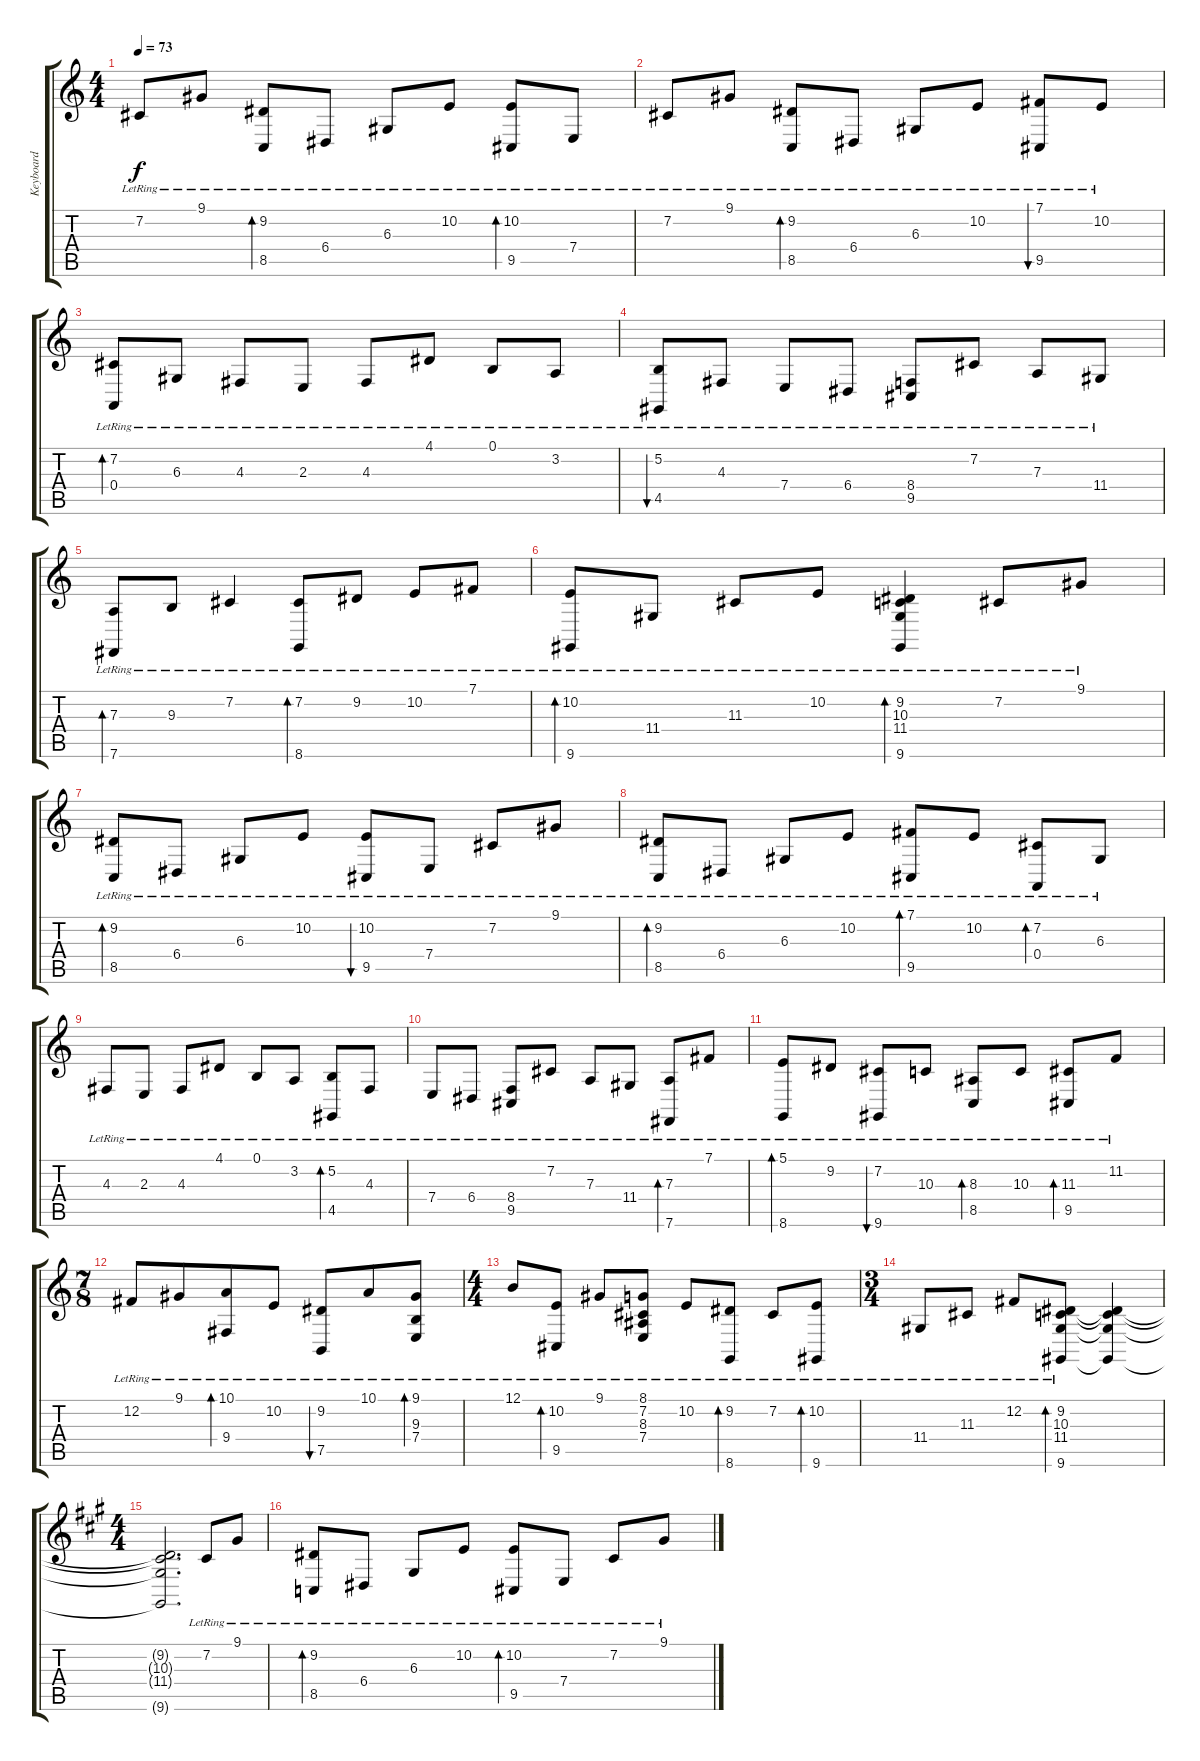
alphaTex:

\track ("Keyboard" "Keyboard") {instrument orchestralharp}
\staff {score tabs}
\tuning (B3 Gb3 D3 A2 E2 B1) {hide}
\ts (4 4)
\tempo 73
\clef g2
\ks c
7.2{lr}.8{dy f instrument orchestralharp} 9.1{lr}.8 (9.2{lr} 8.5{lr}).8{bd 120} 6.4{lr}.8 6.3{lr}.8 10.2{lr}.8 (10.2{lr} 9.5{lr}).8{bd 120} 7.4{lr}.8 |
7.2{lr}.8 9.1{lr}.8 (9.2{lr} 8.5{lr}).8{bd 120} 6.4{lr}.8 6.3{lr}.8 10.2{lr}.8 (7.1{lr} 9.5{lr}).8{bu 120} 10.2{lr}.8 |
(7.2{lr} 0.4{lr}).8{bd 120} 6.3{lr}.8 4.3{lr}.8 2.3{lr}.8 4.3{lr}.8 4.1{lr}.8 0.1{lr}.8 3.2{lr}.8 |
(5.2{lr} 4.5{lr}).8{bu 480} 4.3{lr}.8 7.4{lr}.8 6.4{lr}.8 (8.4{lr} 9.5{lr}).8 7.2{lr}.8 7.3{lr}.8 11.4{lr}.8 |
(7.3{lr} 7.6{lr}).8{bd 120} 9.3{lr}.8 7.2{lr}.4 (7.2{lr} 8.6{lr}).8{bd 120} 9.2{lr}.8 10.2{lr}.8 7.1{lr}.8 |
(10.2{lr} 9.6{lr}).8{bd 120} 11.4{lr}.8 11.3{lr}.8 10.2{lr}.8 (9.2 10.3 11.4 9.6{lr}).4{bd 120} 7.2{lr}.8 9.1{lr}.8 |
(9.2{lr} 8.5{lr}).8{bd 120} 6.4{lr}.8 6.3{lr}.8 10.2{lr}.8 (10.2{lr} 9.5{lr}).8{bu 480} 7.4{lr}.8 7.2{lr}.8 9.1{lr}.8 |
(9.2{lr} 8.5{lr}).8{bd 480} 6.4{lr}.8 6.3{lr}.8 10.2{lr}.8 (7.1{lr} 9.5{lr}).8{bd 120} 10.2{lr}.8 (7.2{lr} 0.4{lr}).8{bd 120} 6.3{lr}.8 |
4.3{lr}.8 2.3{lr}.8 4.3{lr}.8 4.1{lr}.8 0.1{lr}.8 3.2{lr}.8 (5.2{lr} 4.5{lr}).8{bd 120} 4.3{lr}.8 |
7.4{lr}.8 6.4{lr}.8 (8.4{lr} 9.5{lr}).8 7.2{lr}.8 7.3{lr}.8 11.4{lr}.8 (7.3{lr} 7.6{lr}).8{bd 120} 7.1{lr}.8 |
(5.1{lr} 8.6{lr}).8{bd 120} 9.2{lr}.8 (7.2{lr} 9.6{lr}).8{bu 120} 10.3{lr}.8 (8.3{lr} 8.5{lr}).8{bd 120} 10.3{lr}.8 (11.3{lr} 9.5{lr}).8{bd 120} 11.2{lr}.8 |
\ts (7 8)
12.2{lr}.8 9.1{lr}.8 (10.1{lr} 9.4{lr}).8{bd 120} 10.2{lr}.8 (9.2{lr} 7.5{lr}).8{bu 120} 10.1{lr}.8 (9.1{lr} 9.3{lr} 7.4{lr}).8{bd 120} |
\ts (4 4)
12.1{lr}.8 (10.2{lr} 9.5{lr}).8{bd 120} 9.1{lr}.8 (8.1{lr} 7.2{lr} 8.3{lr} 7.4{lr}).8 10.2{lr}.8 (9.2{lr} 8.6{lr}).8{bd 120} 7.2{lr}.8 (10.2{lr} 9.6{lr}).8{bd 120} |
\ts (3 4)
11.4{lr}.8 11.3{lr}.8 12.2{lr}.8 (9.2{lr} 10.3{lr} 11.4{lr} 9.6{lr}).8{bd 120} (9.2{t} 10.3{t} 11.4{t} 9.6{t}).4 |
\ts (4 4)
\ks a
(9.2{t} 10.3{t} 11.4{t} 9.6{t}).2{d} 7.2{lr}.8 9.1{lr}.8 |
(9.2{lr} 8.5{lr}).8{bd 120} 6.4{lr}.8 6.3{lr}.8 10.2{lr}.8 (10.2{lr} 9.5{lr}).8{bd 120} 7.4{lr}.8 7.2{lr}.8 9.1{lr}.8
